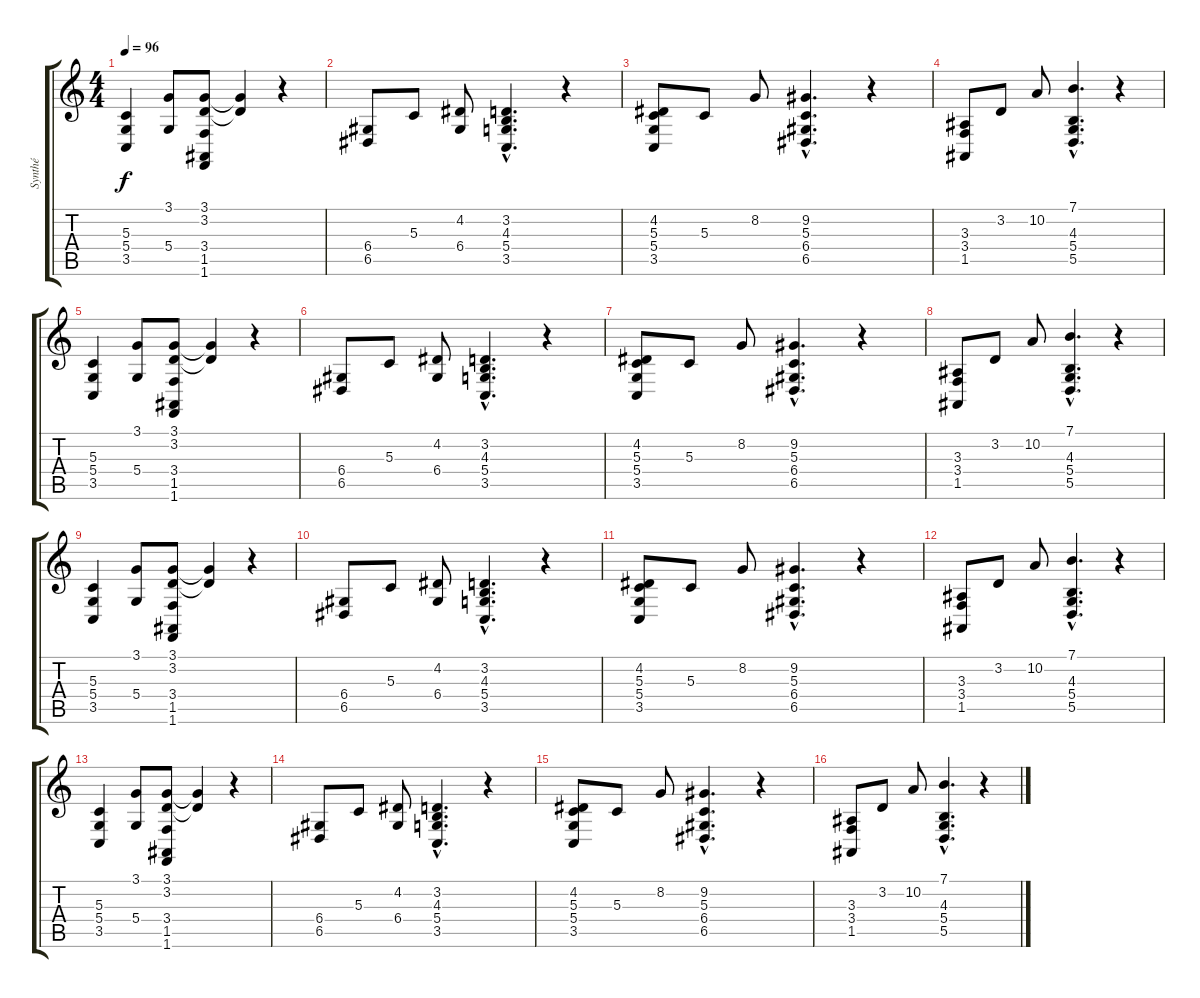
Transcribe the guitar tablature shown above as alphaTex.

\track ("Synthé" "Synthé") {instrument fx8scifi}
\staff {score tabs}
\tuning (E4 B3 G3 D3 A2 E2) {hide}
\ts (4 4)
\tempo 96
\clef g2
\ks c
(5.3 5.4 3.5).4{dy f volume 13 instrument fx8scifi} (3.1 5.4).8 (3.1 3.2 3.4 1.5 1.6).8 (3.1{t} 3.2{t}).4 r.4 |
(6.4 6.5).8 5.3.8 (4.2 6.4).8 (3.2{hac} 4.3{hac} 5.4{hac} 3.5{hac}).4{d} r.4 |
(4.2 5.3 5.4 3.5).8 5.3.8 8.2.8 (9.2{hac} 5.3{hac} 6.4{hac} 6.5{hac}).4{d} r.4 |
(3.3 3.4 1.5).8 3.2.8 10.2.8 (7.1{hac} 4.3{hac} 5.4{hac} 5.5{hac}).4{d} r.4 |
(5.3 5.4 3.5).4{volume 11} (3.1 5.4).8 (3.1 3.2 3.4 1.5 1.6).8 (3.1{t} 3.2{t}).4 r.4 |
(6.4 6.5).8 5.3.8 (4.2 6.4).8 (3.2{hac} 4.3{hac} 5.4{hac} 3.5{hac}).4{d} r.4 |
(4.2 5.3 5.4 3.5).8 5.3.8 8.2.8 (9.2{hac} 5.3{hac} 6.4{hac} 6.5{hac}).4{d} r.4 |
(3.3 3.4 1.5).8 3.2.8 10.2.8 (7.1{hac} 4.3{hac} 5.4{hac} 5.5{hac}).4{d} r.4 |
(5.3 5.4 3.5).4 (3.1 5.4).8 (3.1 3.2 3.4 1.5 1.6).8 (3.1{t} 3.2{t}).4 r.4 |
(6.4 6.5).8 5.3.8 (4.2 6.4).8 (3.2{hac} 4.3{hac} 5.4{hac} 3.5{hac}).4{d} r.4 |
(4.2 5.3 5.4 3.5).8 5.3.8 8.2.8 (9.2{hac} 5.3{hac} 6.4{hac} 6.5{hac}).4{d} r.4 |
(3.3 3.4 1.5).8 3.2.8 10.2.8 (7.1{hac} 4.3{hac} 5.4{hac} 5.5{hac}).4{d} r.4 |
(5.3 5.4 3.5).4 (3.1 5.4).8 (3.1 3.2 3.4 1.5 1.6).8 (3.1{t} 3.2{t}).4 r.4 |
(6.4 6.5).8 5.3.8 (4.2 6.4).8 (3.2{hac} 4.3{hac} 5.4{hac} 3.5{hac}).4{d} r.4 |
(4.2 5.3 5.4 3.5).8 5.3.8 8.2.8 (9.2{hac} 5.3{hac} 6.4{hac} 6.5{hac}).4{d} r.4 |
(3.3 3.4 1.5).8 3.2.8 10.2.8 (7.1{hac} 4.3{hac} 5.4{hac} 5.5{hac}).4{d} r.4
